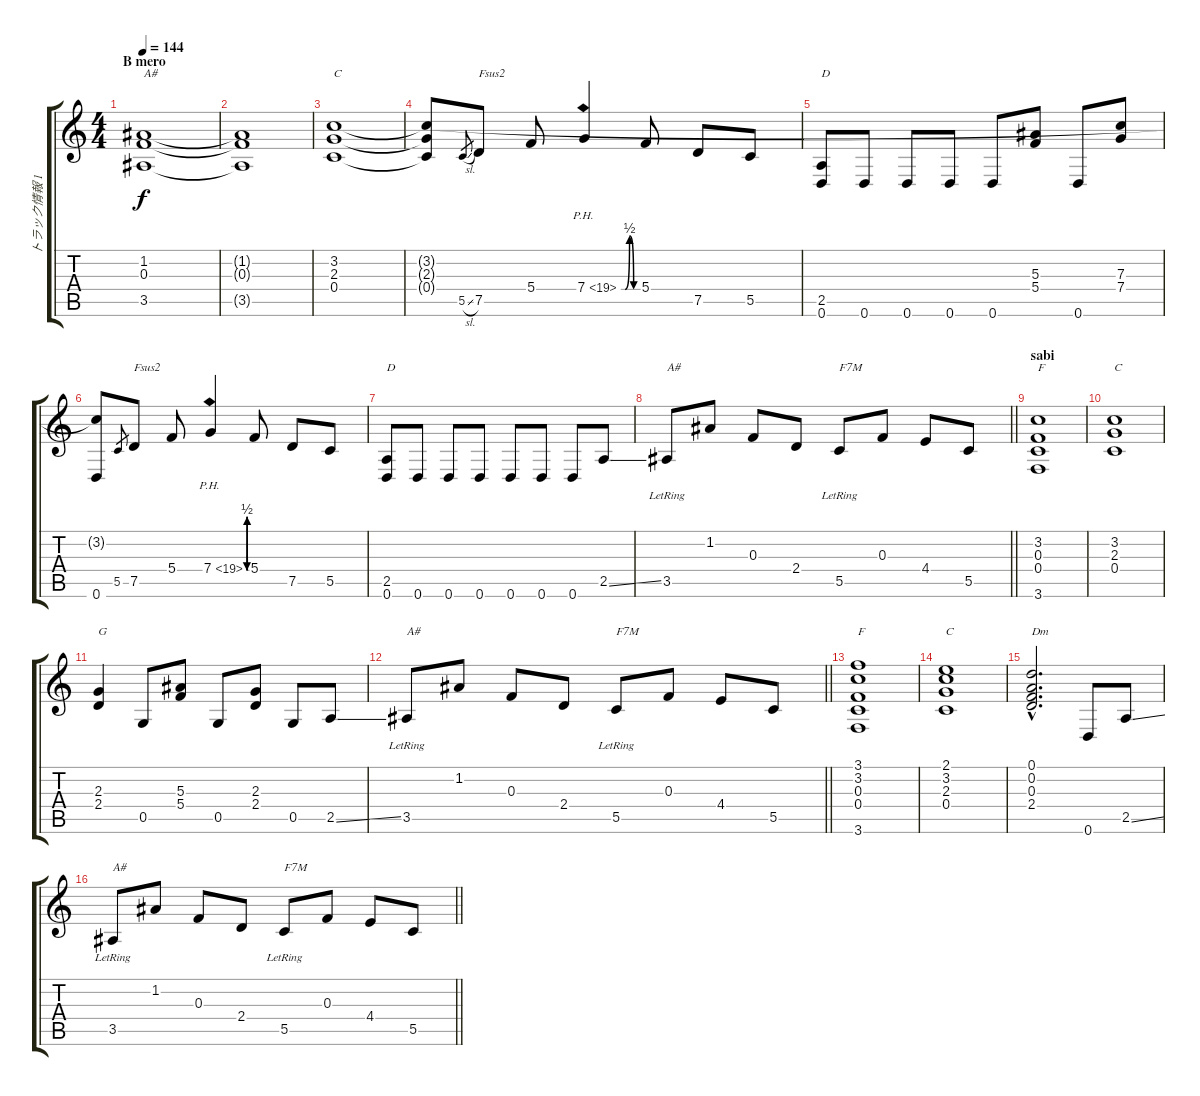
\track ("トラック情報 1" "トラック情報 1") {instrument distortionguitar}
\staff {score tabs}
\tuning (D4 A3 F3 C3 G2 D2) {hide}
\ts (4 4)
\section ("" "B mero")
\tempo 144
\clef g2
\ks c
(1.2 0.3 3.5).1{txt "A#" dy f} |
(1.2{t} 0.3{t} 3.5{t}).1 |
(3.2 2.3 0.4).1{txt "C"} |
(3.2{t} 2.3{t} 0.4{t}).8 5.5{sl}.8{gr} 7.5.8{txt "Fsus2"} 5.4.8 7.4{be (custom 0 0 14 0 30 2 45 0 60 0) ph 12}.4 5.4.8 7.5.8 5.5.8 |
(2.5 0.6).8{txt "D"} 0.6.8 0.6.8 0.6.8 0.6.8 (5.3 5.4).8 0.6.8 (7.3 7.4).8 |
(3.2{t} 0.6).8 5.5.8{gr} 7.5.8{txt "Fsus2"} 5.4.8 7.4{be (custom 0 0 14 0 30 2 45 0 60 0) ph 12}.4 5.4.8 7.5.8 5.5.8 |
(2.5 0.6).8{txt "D"} 0.6.8 0.6.8 0.6.8 0.6.8 0.6.8 0.6.8 2.5{ss}.8 |
\barLineRight lightlight
3.5{lr}.8{txt "A#"} 1.2.8 0.3.8 2.4.8 5.5{lr}.8{txt "F7M"} 0.3.8 4.4.8 5.5.8 |
\section ("" "sabi")
(3.2 0.3 0.4 3.6).1{txt "F"} |
(3.2 2.3 0.4).1{txt "C"} |
(2.3 2.4).4{txt "G"} 0.5.8 (5.3 5.4).8 0.5.8 (2.3 2.4).8 0.5.8 2.5{ss}.8 |
\barLineRight lightlight
3.5{lr}.8{txt "A#"} 1.2.8 0.3.8 2.4.8 5.5{lr}.8{txt "F7M"} 0.3.8 4.4.8 5.5.8 |
(3.1 3.2 0.3 0.4 3.6).1{txt "F"} |
(2.1 3.2 2.3 0.4).1{txt "C"} |
(0.1{hac} 0.2{hac} 0.3{hac} 2.4{hac}).2{d txt "Dm"} 0.6.8 2.5{ss}.8 |
\barLineRight lightlight
3.5{lr}.8{txt "A#"} 1.2.8 0.3.8 2.4.8 5.5{lr}.8{txt "F7M"} 0.3.8 4.4.8 5.5.8
